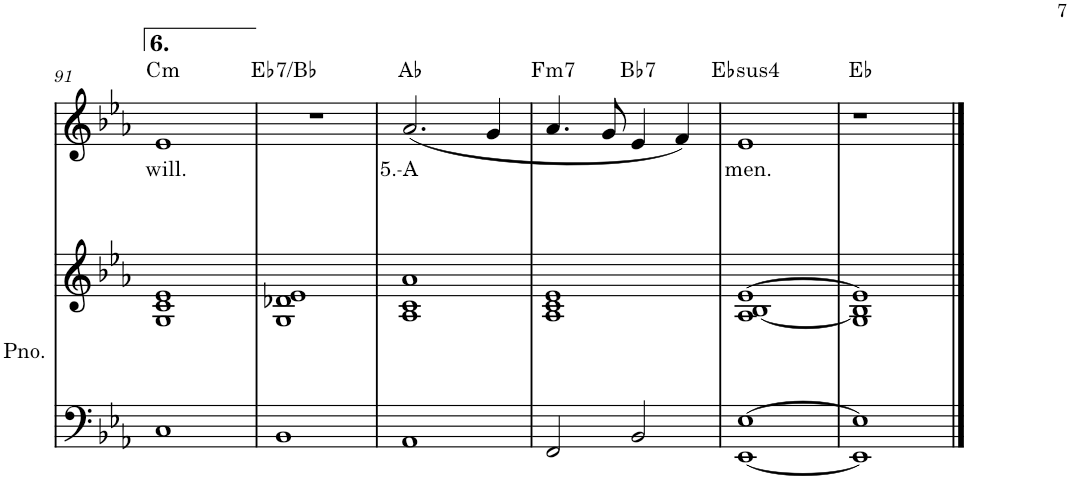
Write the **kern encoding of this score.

**kern	**kern	**kern	**text	**harte
*part2	*part2	*part1	*part1	*part1
*staff3	*staff2	*staff1	*staff1	*
*I"Piano	*	*I"Piano	*	*
*I'Pno.	*	*I'Pno	*	*
!!LO:PB:g=z
*clefF4	*clefG2	*clefG2	*	*
*k[b-e-a-]	*k[b-e-a-]	*k[b-e-a-]	*	*
*M4/4	*M4/4	*M4/4	*	*
=91	=91	=91	=91	=91
!	!	!	!LO:LY:b	!LO:H:kt=m
1C	1G 1c 1e-	1e-	will.	C:min
=92	=92	=92	=92	=92
!	!	!	!	!LO:H:kt=7
1BB-	1G 1d-X 1e-	1r	.	Eb:7/5
=93	=93	=93	=93	=93
!	!	!	!LO:LY:b	!
1AA-	1A- 1c 1a-	(<2.a-/	5. A-	Ab:maj
.	.	4g/	.	.
=94	=94	=94	=94	=94
!	!	!	!	!LO:H:kt=m7
2FF/	1A- 1c 1e-	4.a-/	.	F:min7
.	.	8g/	.	.
!	!	!	!	!LO:H:kt=7
2BB-/	.	4e-/	.	Bb:7
.	.	4f/)	.	.
=95	=95	=95	=95	=95
!	!	!	!LO:LY:b	!LO:H:kt=4
[1EE- [1E-	1A- [1B- [1e-	1e-	-men.	Eb:sus4
=96	=96	=96	=96	=96
1EE-] 1E-]	1G 1B-] 1e-]	1r	.	Eb:maj
==	==	==	==	==
*-	*-	*-	*-	*-
